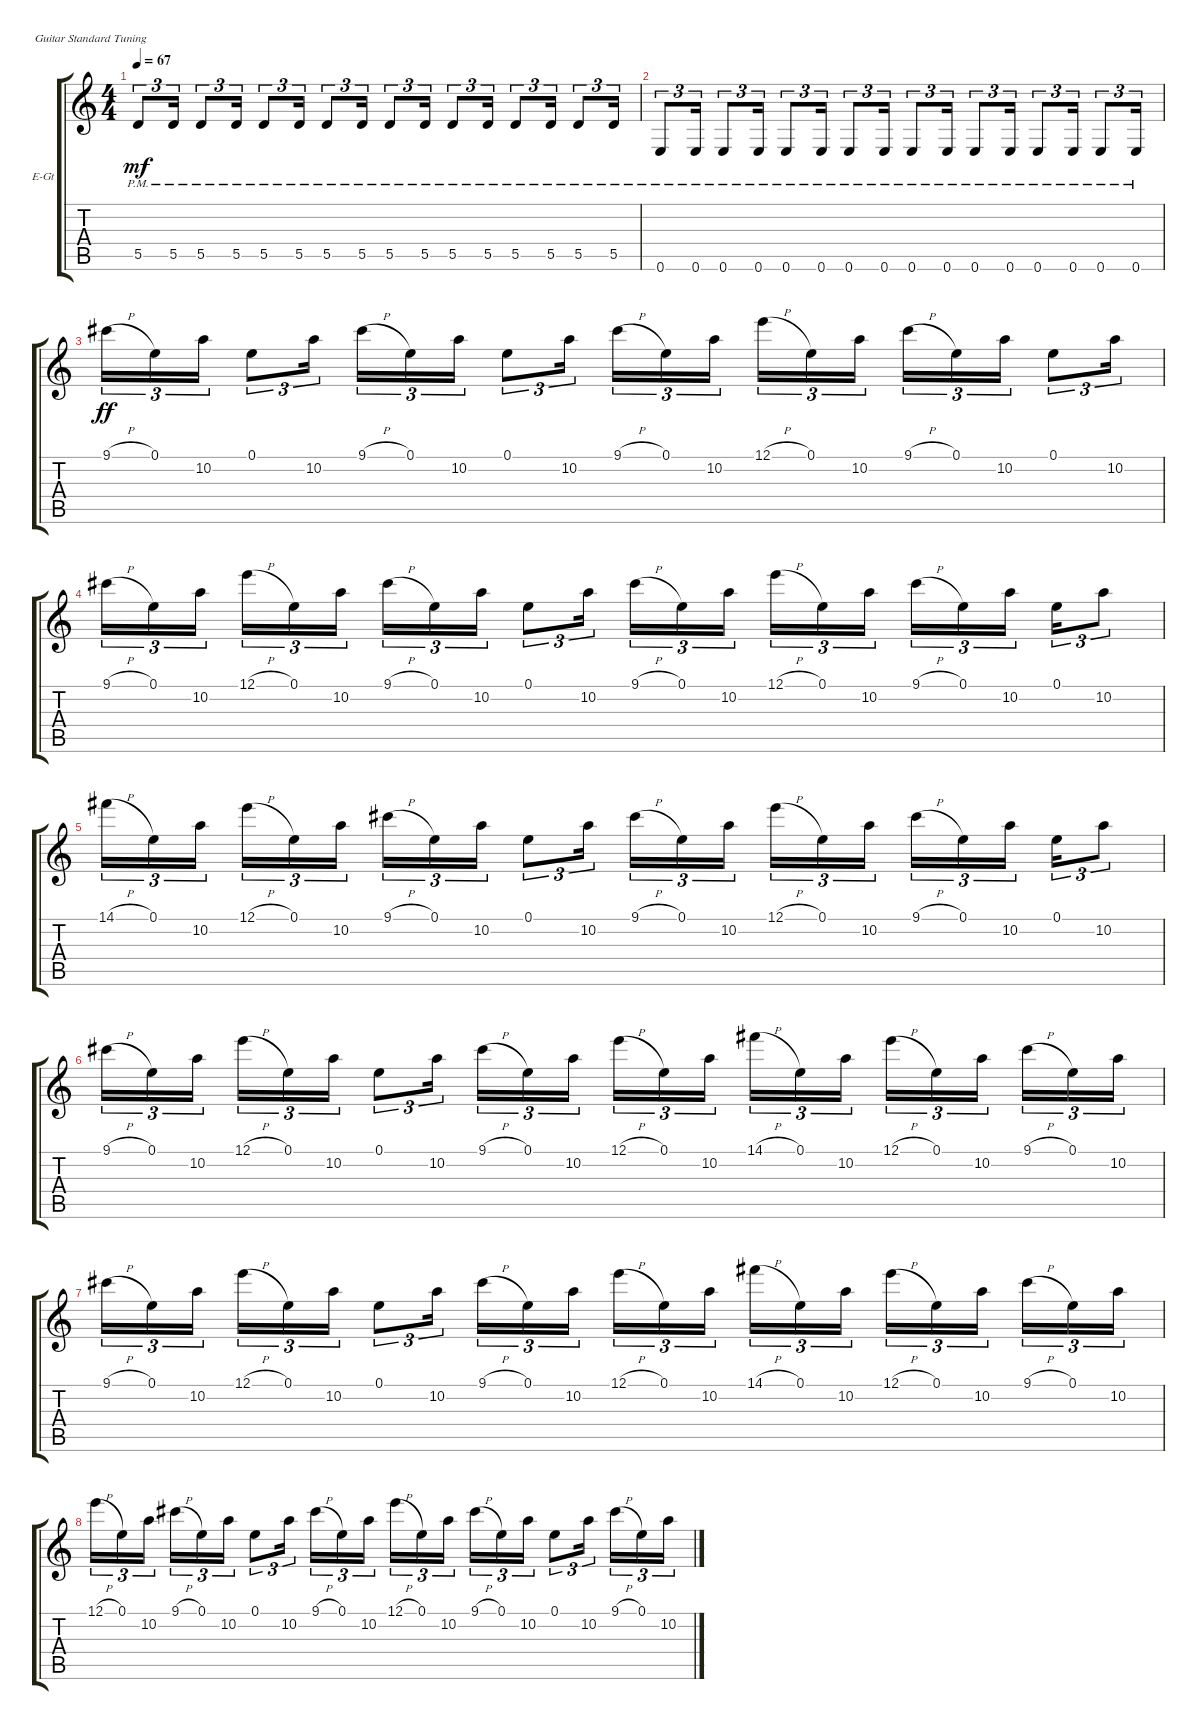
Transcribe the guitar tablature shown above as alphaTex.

\bracketExtendMode groupsimilarinstruments
\firstSystemTrackNameOrientation horizontal
\otherSystemsTrackNameOrientation horizontal
\track ("David" "E-Gt") {instrument distortionguitar}
\staff {score tabs}
\tuning (E4 B3 G3 D3 A2 E2)
\ts (4 4)
\tempo 67
\clef g2
\ks c
5.5{pm}.8{tu (3 2) dy mf} 5.5{pm}.16{tu (3 2)} 5.5{pm}.8{tu (3 2)} 5.5{pm}.16{tu (3 2)} 5.5{pm}.8{tu (3 2)} 5.5{pm}.16{tu (3 2)} 5.5{pm}.8{tu (3 2)} 5.5{pm}.16{tu (3 2)} 5.5{pm}.8{tu (3 2)} 5.5{pm}.16{tu (3 2)} 5.5{pm}.8{tu (3 2)} 5.5{pm}.16{tu (3 2)} 5.5{pm}.8{tu (3 2)} 5.5{pm}.16{tu (3 2)} 5.5{pm}.8{tu (3 2)} 5.5{pm}.16{tu (3 2)} |
0.6{pm}.8{tu (3 2)} 0.6{pm}.16{tu (3 2)} 0.6{pm}.8{tu (3 2)} 0.6{pm}.16{tu (3 2)} 0.6{pm}.8{tu (3 2)} 0.6{pm}.16{tu (3 2)} 0.6{pm}.8{tu (3 2)} 0.6{pm}.16{tu (3 2)} 0.6{pm}.8{tu (3 2)} 0.6{pm}.16{tu (3 2)} 0.6{pm}.8{tu (3 2)} 0.6{pm}.16{tu (3 2)} 0.6{pm}.8{tu (3 2)} 0.6{pm}.16{tu (3 2)} 0.6{pm}.8{tu (3 2)} 0.6{pm}.16{tu (3 2)} |
9.1{h}.16{tu (3 2) dy ff} 0.1.16{tu (3 2)} 10.2.16{tu (3 2)} 0.1.8{tu (3 2)} 10.2.16{tu (3 2)} 9.1{h}.16{tu (3 2)} 0.1.16{tu (3 2)} 10.2.16{tu (3 2)} 0.1.8{tu (3 2)} 10.2.16{tu (3 2)} 9.1{h}.16{tu (3 2)} 0.1.16{tu (3 2)} 10.2.16{tu (3 2)} 12.1{h}.16{tu (3 2)} 0.1.16{tu (3 2)} 10.2.16{tu (3 2)} 9.1{h}.16{tu (3 2)} 0.1.16{tu (3 2)} 10.2.16{tu (3 2)} 0.1.8{tu (3 2)} 10.2.16{tu (3 2)} |
9.1{h}.16{tu (3 2)} 0.1.16{tu (3 2)} 10.2.16{tu (3 2)} 12.1{h}.16{tu (3 2)} 0.1.16{tu (3 2)} 10.2.16{tu (3 2)} 9.1{h}.16{tu (3 2)} 0.1.16{tu (3 2)} 10.2.16{tu (3 2)} 0.1.8{tu (3 2)} 10.2.16{tu (3 2)} 9.1{h}.16{tu (3 2)} 0.1.16{tu (3 2)} 10.2.16{tu (3 2)} 12.1{h}.16{tu (3 2)} 0.1.16{tu (3 2)} 10.2.16{tu (3 2)} 9.1{h}.16{tu (3 2)} 0.1.16{tu (3 2)} 10.2.16{tu (3 2)} 0.1.16{tu (3 2)} 10.2.8{tu (3 2)} |
14.1{h}.16{tu (3 2)} 0.1.16{tu (3 2)} 10.2.16{tu (3 2)} 12.1{h}.16{tu (3 2)} 0.1.16{tu (3 2)} 10.2.16{tu (3 2)} 9.1{h}.16{tu (3 2)} 0.1.16{tu (3 2)} 10.2.16{tu (3 2)} 0.1.8{tu (3 2)} 10.2.16{tu (3 2)} 9.1{h}.16{tu (3 2)} 0.1.16{tu (3 2)} 10.2.16{tu (3 2)} 12.1{h}.16{tu (3 2)} 0.1.16{tu (3 2)} 10.2.16{tu (3 2)} 9.1{h}.16{tu (3 2)} 0.1.16{tu (3 2)} 10.2.16{tu (3 2)} 0.1.16{tu (3 2)} 10.2.8{tu (3 2)} |
9.1{h}.16{tu (3 2)} 0.1.16{tu (3 2)} 10.2.16{tu (3 2)} 12.1{h}.16{tu (3 2)} 0.1.16{tu (3 2)} 10.2.16{tu (3 2)} 0.1.8{tu (3 2)} 10.2.16{tu (3 2)} 9.1{h}.16{tu (3 2)} 0.1.16{tu (3 2)} 10.2.16{tu (3 2)} 12.1{h}.16{tu (3 2)} 0.1.16{tu (3 2)} 10.2.16{tu (3 2)} 14.1{h}.16{tu (3 2)} 0.1.16{tu (3 2)} 10.2.16{tu (3 2)} 12.1{h}.16{tu (3 2)} 0.1.16{tu (3 2)} 10.2.16{tu (3 2)} 9.1{h}.16{tu (3 2)} 0.1.16{tu (3 2)} 10.2.16{tu (3 2)} |
9.1{h}.16{tu (3 2)} 0.1.16{tu (3 2)} 10.2.16{tu (3 2)} 12.1{h}.16{tu (3 2)} 0.1.16{tu (3 2)} 10.2.16{tu (3 2)} 0.1.8{tu (3 2)} 10.2.16{tu (3 2)} 9.1{h}.16{tu (3 2)} 0.1.16{tu (3 2)} 10.2.16{tu (3 2)} 12.1{h}.16{tu (3 2)} 0.1.16{tu (3 2)} 10.2.16{tu (3 2)} 14.1{h}.16{tu (3 2)} 0.1.16{tu (3 2)} 10.2.16{tu (3 2)} 12.1{h}.16{tu (3 2)} 0.1.16{tu (3 2)} 10.2.16{tu (3 2)} 9.1{h}.16{tu (3 2)} 0.1.16{tu (3 2)} 10.2.16{tu (3 2)} |
12.1{h}.16{tu (3 2)} 0.1.16{tu (3 2)} 10.2.16{tu (3 2)} 9.1{h}.16{tu (3 2)} 0.1.16{tu (3 2)} 10.2.16{tu (3 2)} 0.1.8{tu (3 2)} 10.2.16{tu (3 2)} 9.1{h}.16{tu (3 2)} 0.1.16{tu (3 2)} 10.2.16{tu (3 2)} 12.1{h}.16{tu (3 2)} 0.1.16{tu (3 2)} 10.2.16{tu (3 2)} 9.1{h}.16{tu (3 2)} 0.1.16{tu (3 2)} 10.2.16{tu (3 2)} 0.1.8{tu (3 2)} 10.2.16{tu (3 2)} 9.1{h}.16{tu (3 2)} 0.1.16{tu (3 2)} 10.2.16{tu (3 2)}
